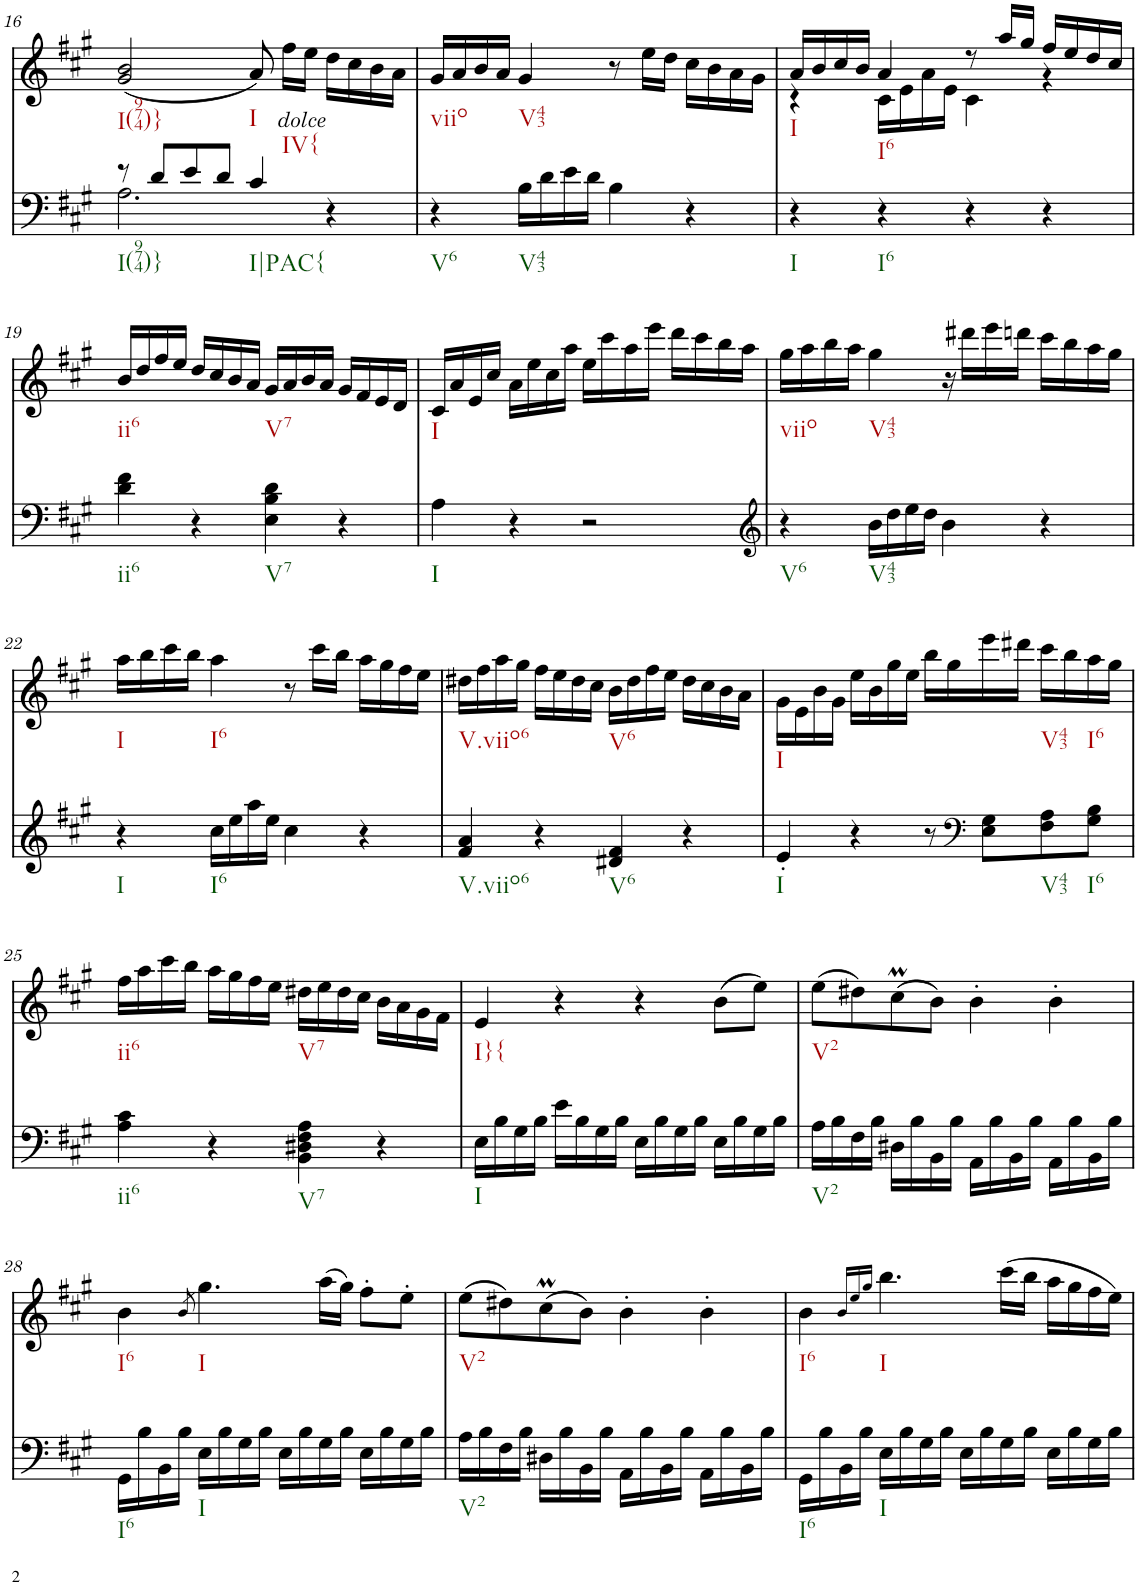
**kern	**kern	**dynam
*part2	*part1	*part1
*staff2	*staff1	*staff1
*I"piano	*I"piano	*
*I'Pno	*I'Pno	*
!!LO:PB:g=z
*clefF4	*clefG2	*
*k[f#c#g#]	*k[f#c#g#]	*
*A:	*A:	*
*M4/4	*M4/4	*
=16	=16	=16
*^	*	*
8r	2.A\	(2g#/ 2b/	.
8d/L	.	.	.
8e/	.	.	.
8d/J	.	.	.
4c#/	.	8a/)	.
.	.	16ff#\LL	.
!	!	!	!LO:DY:b
.	.	16ee\JJ	other-dynamics
4r	4ryy	16dd\LL	.
.	.	16cc#\	.
.	.	16b\	.
.	.	16a\JJ	.
*v	*v	*	*
=17	=17	=17
4r	16g#/LL	.
.	16a/	.
.	16b/	.
.	16a/JJ	.
16B\LL	4g#/	.
16d\	.	.
16e\	.	.
16d\JJ	.	.
4B\	8r	.
.	16ee\LL	.
.	16dd\JJ	.
4r	16cc#\LL	.
.	16b\	.
.	16a\	.
.	16g#\JJ	.
=18	=18	=18
*	*^	*
4r	16a/LL	4r	.
.	16b/	.	.
.	16cc#/	.	.
.	16b/JJ	.	.
4r	4a/	16c#\LL	.
.	.	16e\	.
.	.	16a\	.
.	.	16e\JJ	.
4r	8r	4c#\	.
.	16aa/LL	.	.
.	16gg#/JJ	.	.
4r	16ff#/LL	4r	.
.	16ee/	.	.
.	16dd/	.	.
.	16cc#/JJ	.	.
*	*v	*v	*
!!LO:LB:g=z
=19	=19	=19
4d\ 4f#\	16b/LL	.
.	16dd/	.
.	16ff#/	.
.	16ee/JJ	.
4r	16dd/LL	.
.	16cc#/	.
.	16b/	.
.	16a/JJ	.
4E\ 4B\ 4d\	16g#/LL	.
.	16a/	.
.	16b/	.
.	16a/JJ	.
4r	16g#/LL	.
.	16f#/	.
.	16e/	.
.	16d/JJ	.
=20	=20	=20
4A\	16c#/LL	.
.	16a/	.
.	16e/	.
.	16cc#/JJ	.
4r	16a\LL	.
.	16ee\	.
.	16cc#\	.
.	16aa\JJ	.
2r	16ee\LL	.
.	16ccc#\	.
.	16aa\	.
.	16eee\JJ	.
.	16ddd\LL	.
.	16ccc#\	.
.	16bb\	.
.	16aa\JJ	.
=21	=21	=21
*clefG2	*	*
4r	16gg#\LL	.
.	16aa\	.
.	16bb\	.
.	16aa\JJ	.
16b\LL	4gg#\	.
16dd\	.	.
16ee\	.	.
16dd\JJ	.	.
4b\	16r	.
.	16ddd#X\LL	.
.	16eee\	.
.	16dddn\JJ	.
4r	16ccc#\LL	.
.	16bb\	.
.	16aa\	.
.	16gg#\JJ	.
!!LO:LB:g=z
=22	=22	=22
4r	16aa\LL	.
.	16bb\	.
.	16ccc#\	.
.	16bb\JJ	.
16cc#\LL	4aa\	.
16ee\	.	.
16aa\	.	.
16ee\JJ	.	.
4cc#\	8r	.
.	16ccc#\LL	.
.	16bb\JJ	.
4r	16aa\LL	.
.	16gg#\	.
.	16ff#\	.
.	16ee\JJ	.
=23	=23	=23
4f#/ 4a/	16dd#X\LL	.
.	16ff#\	.
.	16aa\	.
.	16gg#\JJ	.
4r	16ff#\LL	.
.	16ee\	.
.	16dd#\	.
.	16cc#\JJ	.
4d#X/ 4f#/	16b\LL	.
.	16dd#\	.
.	16ff#\	.
.	16ee\JJ	.
4r	16dd#\LL	.
.	16cc#\	.
.	16b\	.
.	16a\JJ	.
=24	=24	=24
4e'/	16g#\LL	.
.	16e\	.
.	16b\	.
.	16g#\JJ	.
4r	16ee\LL	.
.	16b\	.
.	16gg#\	.
.	16ee\JJ	.
8r	16bb\LL	.
.	16gg#\	.
*clefF4	*	*
8E\ 8G#\L	16eee\	.
.	16ddd#X\JJ	.
8F#\ 8A\	16ccc#\LL	.
.	16bb\	.
8G#\ 8B\J	16aa\	.
.	16gg#\JJ	.
!!LO:LB:g=z
=25	=25	=25
4A\ 4c#\	16ff#\LL	.
.	16aa\	.
.	16ccc#\	.
.	16bb\JJ	.
4r	16aa\LL	.
.	16gg#\	.
.	16ff#\	.
.	16ee\JJ	.
4BB\ 4D#X\ 4F#\ 4A\	16dd#X\LL	.
.	16ee\	.
.	16dd#\	.
.	16cc#\JJ	.
4r	16b\LL	.
.	16a\	.
.	16g#\	.
.	16f#\JJ	.
=26	=26	=26
16E\LL	4e/	.
16B\	.	.
16G#\	.	.
16B\JJ	.	.
16e\LL	4r	.
16B\	.	.
16G#\	.	.
16B\JJ	.	.
16E\LL	4r	.
16B\	.	.
16G#\	.	.
16B\JJ	.	.
16E\LL	(8b\L	.
16B\	.	.
16G#\	8ee\J)	.
16B\JJ	.	.
=27	=27	=27
16A\LL	(8ee\L	.
16B\	.	.
16F#\	8dd#X\)	.
16B\JJ	.	.
16D#X\LL	(8cc#m\	.
16B\	.	.
16BB\	8b\J)	.
16B\JJ	.	.
16AA\LL	4b'\	.
16B\	.	.
16BB\	.	.
16B\JJ	.	.
16AA\LL	4b'\	.
16B\	.	.
16BB\	.	.
16B\JJ	.	.
!!LO:LB:g=z
=28	=28	=28
16GG#\LL	4b\	.
16B\	.	.
16BB\	.	.
16B\JJ	.	.
.	8qb/	.
16E\LL	4.gg#\	.
16B\	.	.
16G#\	.	.
16B\JJ	.	.
16E\LL	.	.
16B\	.	.
16G#\	(16aa\LL	.
16B\JJ	16gg#\JJ)	.
16E\LL	8ff#'\L	.
16B\	.	.
16G#\	8ee'\J	.
16B\JJ	.	.
=29	=29	=29
16A\LL	(8ee\L	.
16B\	.	.
16F#\	8dd#X\)	.
16B\JJ	.	.
16D#X\LL	(8cc#m\	.
16B\	.	.
16BB\	8b\J)	.
16B\JJ	.	.
16AA\LL	4b'\	.
16B\	.	.
16BB\	.	.
16B\JJ	.	.
16AA\LL	4b'\	.
16B\	.	.
16BB\	.	.
16B\JJ	.	.
=30	=30	=30
16GG#\LL	4b\	.
16B\	.	.
16BB\	.	.
16B\JJ	.	.
.	16qb/LL	.
.	16qee/	.
.	16qgg#/JJ	.
16E\LL	4.bb\	.
16B\	.	.
16G#\	.	.
16B\JJ	.	.
16E\LL	.	.
16B\	.	.
16G#\	(16ccc#\LL	.
16B\JJ	16bb\JJ	.
16E\LL	16aa\LL	.
16B\	16gg#\	.
16G#\	16ff#\	.
16B\JJ	16ee\JJ)	.
=	=	=
*-	*-	*-
